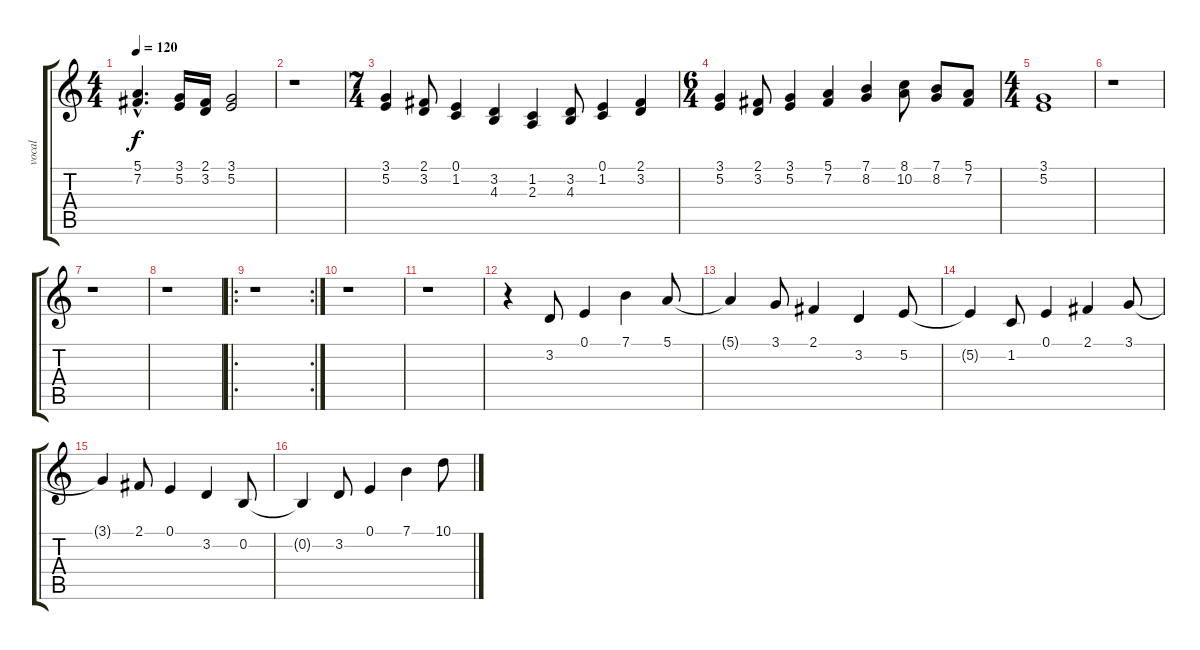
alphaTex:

\track ("vocal" "vocal") {instrument pad1newage}
\staff {score tabs}
\tuning (E4 B3 G3 D3 A2 E2) {hide}
\ts (4 4)
\tempo 120
\clef g2
\ks c
(5.1{hac} 7.2{hac}).4{d dy f} (3.1 5.2).16 (2.1 3.2).16 (3.1 5.2).2 |
r.1 |
\ts (7 4)
(3.1 5.2).4 (2.1 3.2).8 (0.1 1.2).4 (3.2 4.3).4 (1.2 2.3).4 (3.2 4.3).8 (0.1 1.2).4 (2.1 3.2).4 |
\ts (6 4)
(3.1 5.2).4 (2.1 3.2).8 (3.1 5.2).4 (5.1 7.2).4 (7.1 8.2).4 (8.1 10.2).8 (7.1 8.2).8 (5.1 7.2).8 |
\ts (4 4)
(3.1 5.2).1 |
r.1 |
r.1 |
r.1 |
\ro
\rc 2
r.1 |
r.1 |
r.1 |
r.4 3.2.8 0.1.4 7.1.4 5.1.8 |
5.1{t}.4 3.1.8 2.1.4 3.2.4 5.2.8 |
5.2{t}.4 1.2.8 0.1.4 2.1.4 3.1.8 |
3.1{t}.4 2.1.8 0.1.4 3.2.4 0.2.8 |
0.2{t}.4 3.2.8 0.1.4 7.1.4 10.1.8
